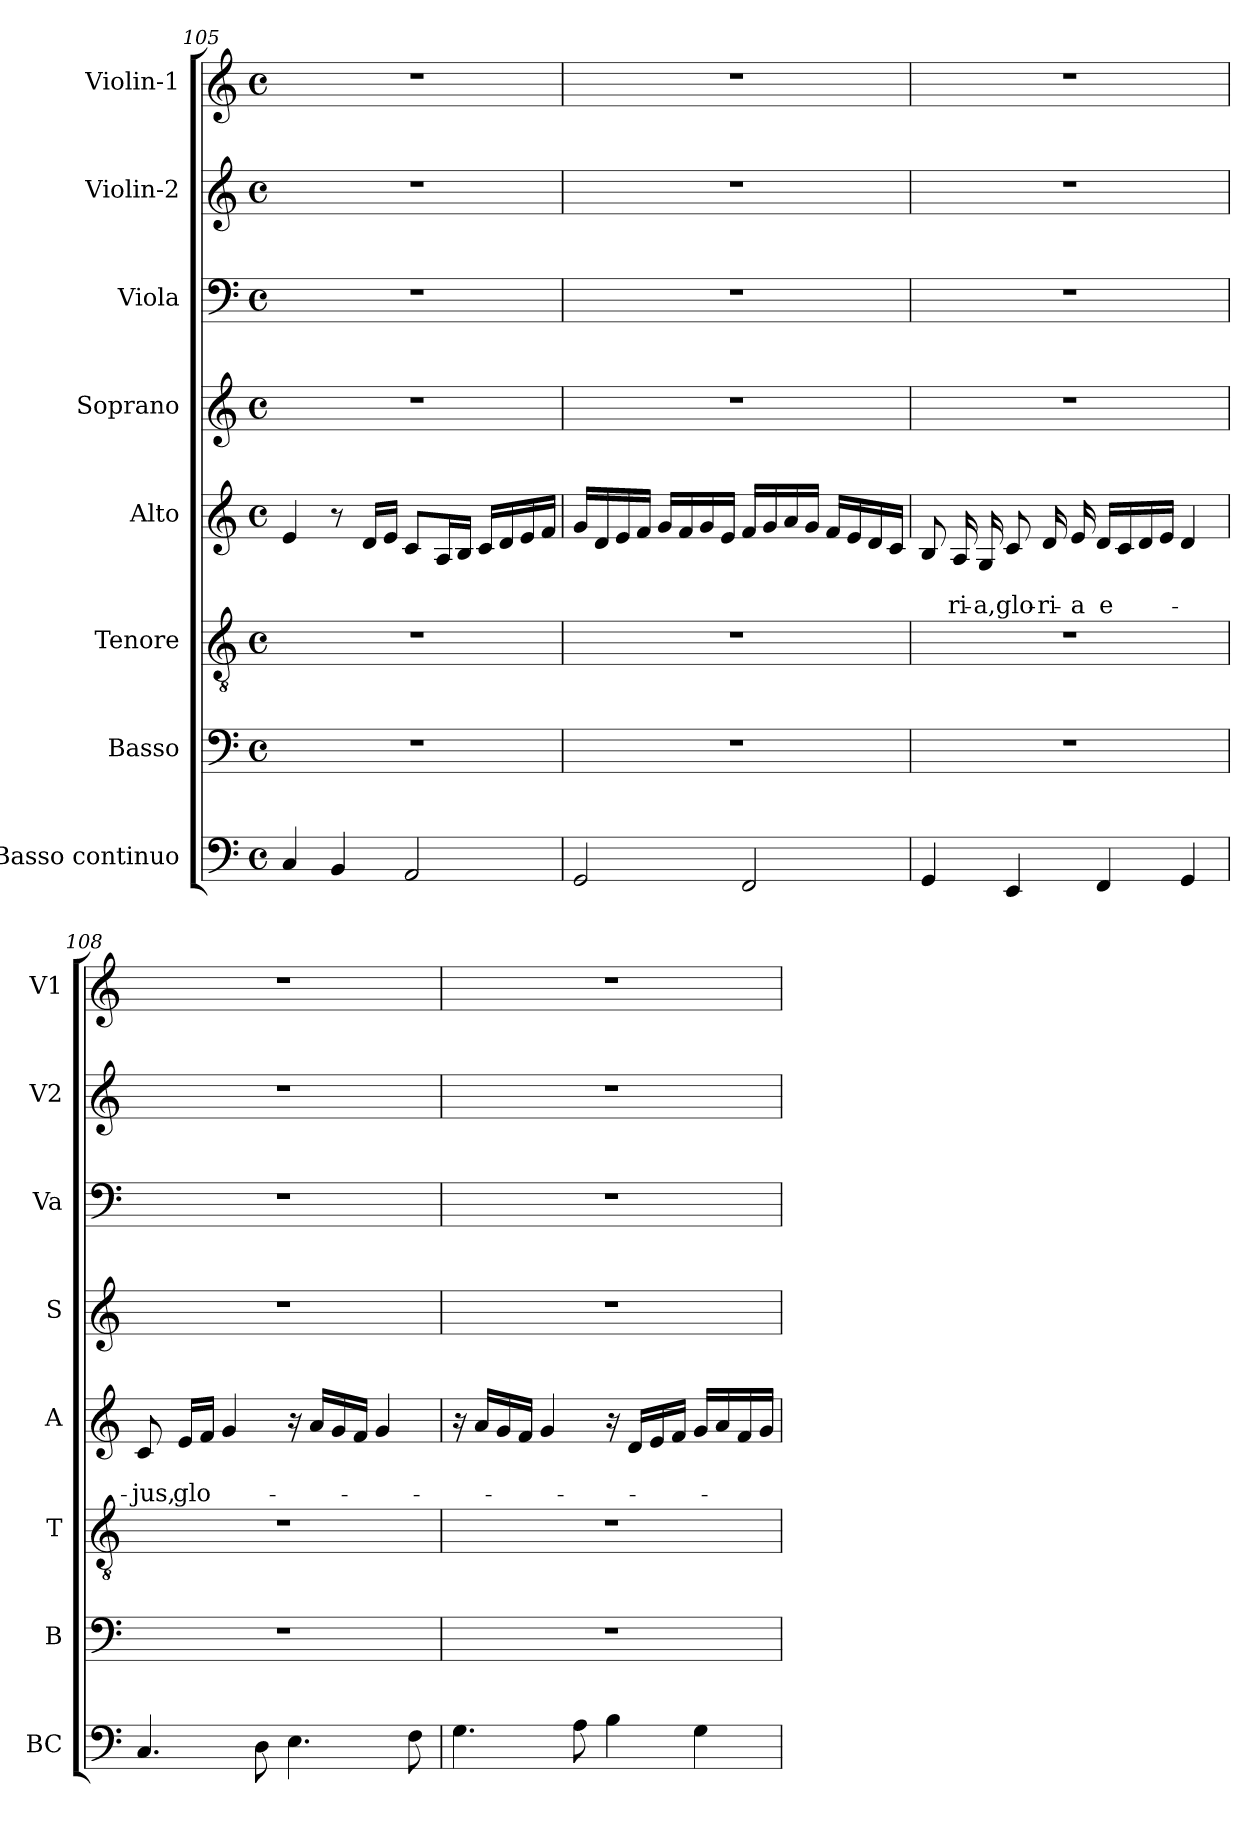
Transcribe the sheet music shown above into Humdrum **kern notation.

**kern	**kern	**kern	**kern	**text	**text	**kern	**kern	**kern	**kern
*part8	*part7	*part6	*part5	*part5	*part5	*part4	*part3	*part2	*part1
*staff8	*staff7	*staff6	*staff5	*staff5	*staff5	*staff4	*staff3	*staff2	*staff1
*I"Basso continuo	*I"Basso	*I"Tenore	*I"Alto	*	*	*I"Soprano	*I"Viola	*I"Violin-2	*I"Violin-1
*I'BC	*I'B	*I'T	*I'A	*	*	*I'S	*I'Va	*I'V2	*I'V1
*clefF4	*clefF4	*clefGv2	*clefG2	*	*	*clefG2	*clefF4	*clefG2	*clefG2
*k[]	*k[]	*k[]	*k[]	*	*	*k[]	*k[]	*k[]	*k[]
*C:	*C:	*C:	*C:	*	*	*C:	*C:	*C:	*C:
*M4/4	*M4/4	*M4/4	*M4/4	*	*	*M4/4	*M4/4	*M4/4	*M4/4
*met(c)	*met(c)	*met(c)	*met(c)	*	*	*met(c)	*met(c)	*met(c)	*met(c)
=105	=105	=105	=105	=105	=105	=105	=105	=105	=105
4C/	1r	1r	4e/	.	.	1r	1r	1r	1r
4BB/	.	.	8r	.	.	.	.	.	.
.	.	.	16d/LL	.	.	.	.	.	.
.	.	.	16e/JJ	.	.	.	.	.	.
2AA/	.	.	8c/L	.	.	.	.	.	.
.	.	.	16A/L	.	.	.	.	.	.
.	.	.	16B/JJ	.	.	.	.	.	.
.	.	.	16c/LL	.	.	.	.	.	.
.	.	.	16d/	.	.	.	.	.	.
.	.	.	16e/	.	.	.	.	.	.
.	.	.	16f/JJ	.	.	.	.	.	.
=106	=106	=106	=106	=106	=106	=106	=106	=106	=106
2GG/	1r	1r	16g/LL	.	.	1r	1r	1r	1r
.	.	.	16d/	.	.	.	.	.	.
.	.	.	16e/	.	.	.	.	.	.
.	.	.	16f/JJ	.	.	.	.	.	.
.	.	.	16g/LL	.	.	.	.	.	.
.	.	.	16f/	.	.	.	.	.	.
.	.	.	16g/	.	.	.	.	.	.
.	.	.	16e/JJ	.	.	.	.	.	.
2FF/	.	.	16f/LL	.	.	.	.	.	.
.	.	.	16g/	.	.	.	.	.	.
.	.	.	16a/	.	.	.	.	.	.
.	.	.	16g/JJ	.	.	.	.	.	.
.	.	.	16f/LL	.	.	.	.	.	.
.	.	.	16e/	.	.	.	.	.	.
.	.	.	16d/	.	.	.	.	.	.
.	.	.	16c/JJ	.	.	.	.	.	.
!!LO:LB:g=z
=107	=107	=107	=107	=107	=107	=107	=107	=107	=107
4GG/	1r	1r	8B/	.	.	1r	1r	1r	1r
!	!	!	!	!	!LO:LY:b	!	!	!	!
.	.	.	16A/	.	-ri-	.	.	.	.
!	!	!	!	!	!LO:LY:b	!	!	!	!
.	.	.	16G/	.	-a,	.	.	.	.
!	!	!	!	!	!LO:LY:b	!	!	!	!
4EE/	.	.	8c/	.	glo-	.	.	.	.
!	!	!	!	!	!LO:LY:b	!	!	!	!
.	.	.	16d/	.	-ri-	.	.	.	.
!	!	!	!	!	!LO:LY:b	!	!	!	!
.	.	.	16e/	.	-a	.	.	.	.
!	!	!	!	!	!LO:LY:b	!	!	!	!
4FF/	.	.	16d/LL	.	e-	.	.	.	.
.	.	.	16c/	.	.	.	.	.	.
.	.	.	16d/	.	.	.	.	.	.
.	.	.	16e/JJ	.	.	.	.	.	.
4GG/	.	.	4d/	.	.	.	.	.	.
=108	=108	=108	=108	=108	=108	=108	=108	=108	=108
!	!	!	!	!	!LO:LY:b	!	!	!	!
4.C/	1r	1r	8c/	.	-jus,	1r	1r	1r	1r
!	!	!	!	!	!LO:LY:b	!	!	!	!
.	.	.	16e/LL	.	glo-	.	.	.	.
.	.	.	16f/JJ	.	.	.	.	.	.
.	.	.	4g/	.	.	.	.	.	.
8D\	.	.	.	.	.	.	.	.	.
4.E\	.	.	16r	.	.	.	.	.	.
.	.	.	16a/LL	.	.	.	.	.	.
.	.	.	16g/	.	.	.	.	.	.
.	.	.	16f/JJ	.	.	.	.	.	.
.	.	.	4g/	.	.	.	.	.	.
8F\	.	.	.	.	.	.	.	.	.
=109	=109	=109	=109	=109	=109	=109	=109	=109	=109
4.G\	1r	1r	16r	.	.	1r	1r	1r	1r
.	.	.	16a/LL	.	.	.	.	.	.
.	.	.	16g/	.	.	.	.	.	.
.	.	.	16f/JJ	.	.	.	.	.	.
.	.	.	4g/	.	.	.	.	.	.
8A\	.	.	.	.	.	.	.	.	.
4B\	.	.	16r	.	.	.	.	.	.
.	.	.	16d/LL	.	.	.	.	.	.
.	.	.	16e/	.	.	.	.	.	.
.	.	.	16f/JJ	.	.	.	.	.	.
4G\	.	.	16g/LL	.	.	.	.	.	.
.	.	.	16a/	.	.	.	.	.	.
.	.	.	16f/	.	.	.	.	.	.
.	.	.	16g/JJ	.	.	.	.	.	.
=	=	=	=	=	=	=	=	=	=
*-	*-	*-	*-	*-	*-	*-	*-	*-	*-
